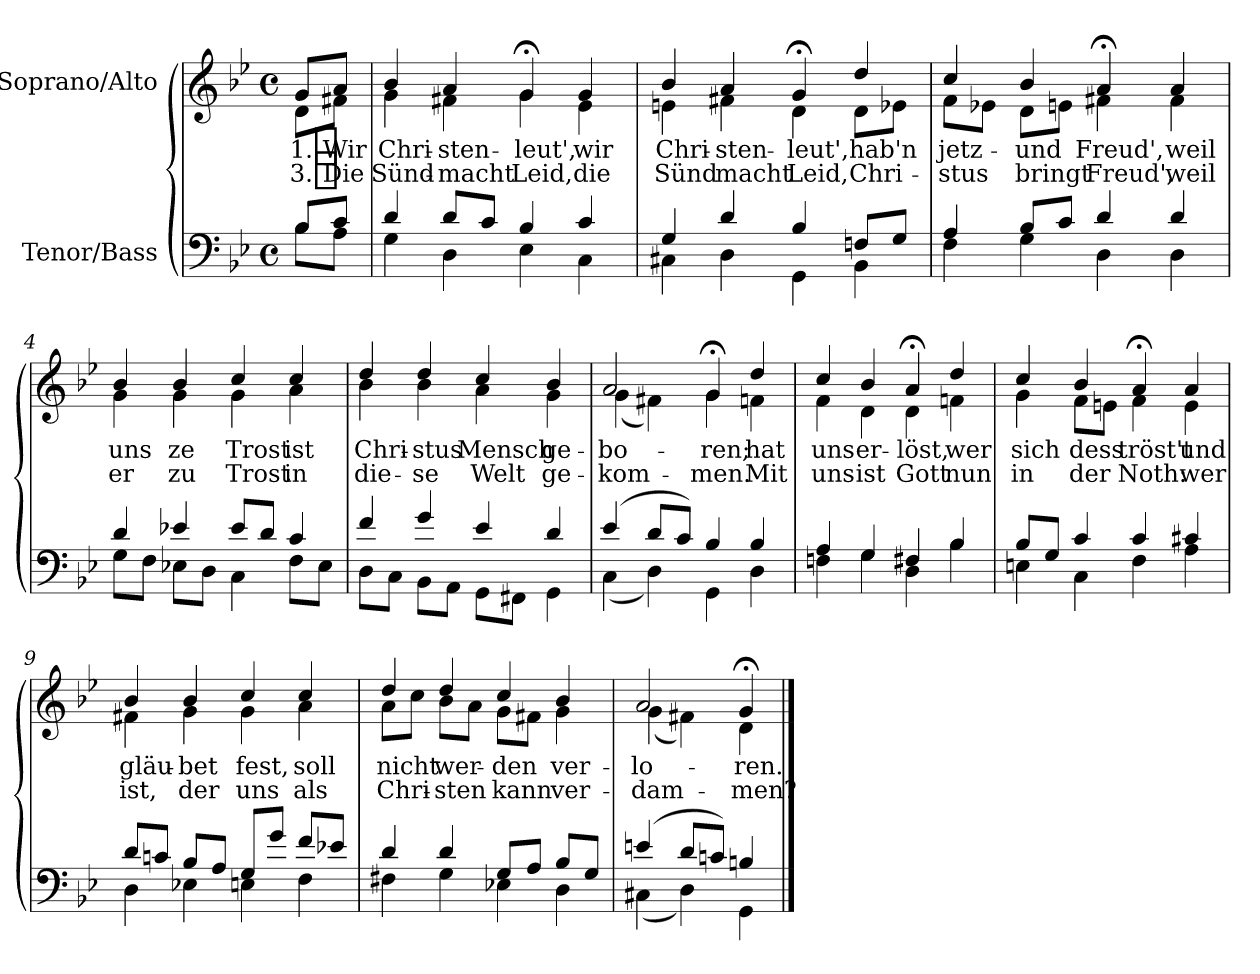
**kern	**kern	**text	**text
*part2	*part1	*part1	*part1
*staff2	*staff1	*staff1	*staff1
*I"Tenor/Bass	*I"Soprano/Alto	*	*
*clefF4	*clefG2	*	*
*k[b-e-]	*k[b-e-]	*	*
*M4/4	*M4/4	*	*
*met(c)	*met(c)	*	*
=	=	=	=
*^	*	*	*
!	!	!	!LO:LY:b	!LO:LY:b
*	*	*^	*	*
8B-/L	8B-\L	8g/L	8d\L	1. Wir	3. Die
8c/J	8A\J	8a/J	8f#X\J	.	.
=1	=1	=1	=1	=1	=1
!	!	!	!	!LO:LY:b	!LO:LY:b
4d/	4G\	4b-/	4g\	Chri-	Sünd-
!	!	!	!	!LO:LY:b	!LO:LY:b
8d/L	4D\	4a/	4f#X\	-sten-	-macht
8c/J	.	.	.	.	.
!	!	!	!	!LO:LY:b	!LO:LY:b
4B-/	4E-\	4g;</	4g\	-leut',	Leid,
!	!	!	!	!LO:LY:b	!LO:LY:b
4c/	4C\	4g/	4e-\	wir	die
=2	=2	=2	=2	=2	=2
!	!	!	!	!LO:LY:b	!LO:LY:b
4G/	4C#X\	4b-/	4en\	Chri-	Sünd
!	!	!	!	!LO:LY:b	!LO:LY:b
4d/	4D\	4a/	4f#X\	-sten-	macht
!	!	!	!	!LO:LY:b	!LO:LY:b
4B-/	4GG\	4g;</	4d\	-leut',	Leid,
!	!	!	!	!LO:LY:b	!LO:LY:b
8Fn/L	4BB-\	4dd/	8d\L	hab'n	Chri-
8G/J	.	.	8e-X\J	.	.
=3	=3	=3	=3	=3	=3
!	!	!	!	!LO:LY:b	!LO:LY:b
4A/	4F\	4cc/	8f\L	jetz-	-stus
.	.	.	8e-X\J	.	.
!	!	!	!	!LO:LY:b	!LO:LY:b
8B-/L	4G\	4b-/	8d\L	-und	bringt
8c/J	.	.	8en\J	.	.
!	!	!	!	!LO:LY:b	!LO:LY:b
4d/	4D\	4a;</	4f#X\	Freud',	Freud',
!	!	!	!	!LO:LY:b	!LO:LY:b
4d/	4D\	4a/	4f#\	weil	weil
!!LO:LB:g=z	!!
=4	=4	=4	=4	=4	=4
!	!	!	!	!LO:LY:b	!LO:LY:b
4d/	8G\L	4b-/	4g\	uns	er
.	8F\J	.	.	.	.
!	!	!	!	!LO:LY:b	!LO:LY:b
4e-X/	8E-X\L	4b-/	4g\	ze	zu
.	8D\J	.	.	.	.
!	!	!	!	!LO:LY:b	!LO:LY:b
8e-/L	4C\	4cc/	4g\	Trost	Trost
8d/J	.	.	.	.	.
!	!	!	!	!LO:LY:b	!LO:LY:b
4c/	8F\L	4cc/	4a\	ist	in
.	8E-\J	.	.	.	.
=5	=5	=5	=5	=5	=5
!	!	!	!	!LO:LY:b	!LO:LY:b
4f/	8D\L	4dd/	4b-\	Chri-	die-
.	8C\J	.	.	.	.
!	!	!	!	!LO:LY:b	!LO:LY:b
4g/	8BB-\L	4dd/	4b-\	-stus	-se
.	8AA\J	.	.	.	.
!	!	!	!	!LO:LY:b	!LO:LY:b
4e-/	8GG\L	4cc/	4a\	Mensch	Welt
.	8FF#X\J	.	.	.	.
!	!	!	!	!LO:LY:b	!LO:LY:b
4d/	4GG\	4b-/	4g\	ge-	ge-
=6	=6	=6	=6	=6	=6
!	!	!	!	!LO:LY:b	!LO:LY:b
(4e-/	(4C\	2a/	(4g\	-bo-	-kom-
8d/L	4D\)	.	4f#X\)	.	.
8c/J)	.	.	.	.	.
!	!	!	!	!LO:LY:b	!LO:LY:b
4B-/	4GG\	4g;</	4g\	-ren;	-men.
!	!	!	!	!LO:LY:b	!LO:LY:b
4B-/	4D\	4dd/	4fn\	hat	Mit
=7	=7	=7	=7	=7	=7
!	!	!	!	!LO:LY:b	!LO:LY:b
4A/	4Fn\	4cc/	4f\	uns	uns
!	!	!	!	!LO:LY:b	!LO:LY:b
4G/	4G\	4b-/	4d\	er-	ist
!	!	!	!	!LO:LY:b	!LO:LY:b
4F#X/	4D\	4a;</	4d\	-löst,	Gott
!	!	!	!	!LO:LY:b	!LO:LY:b
4B-/	4B-\	4dd/	4fn\	wer	nun
!!LO:LB:g=z	!!
=8	=8	=8	=8	=8	=8
!	!	!	!	!LO:LY:b	!LO:LY:b
8B-/L	4En\	4cc/	4g\	sich	in
8G/J	.	.	.	.	.
!	!	!	!	!LO:LY:b	!LO:LY:b
4c/	4C\	4b-/	8f\L	dess	der
.	.	.	8en\J	.	.
!	!	!	!	!LO:LY:b	!LO:LY:b
4c/	4F\	4a;</	4f\	tröst't	Noth:
!	!	!	!	!LO:LY:b	!LO:LY:b
4c#X/	4A\	4a/	4e\	und	wer
=9	=9	=9	=9	=9	=9
!	!	!	!	!LO:LY:b	!LO:LY:b
8d/L	4D\	4b-/	4f#X\	gläu-	ist,
8cn/J	.	.	.	.	.
!	!	!	!	!LO:LY:b	!LO:LY:b
8B-/L	4E-X\	4b-/	4g\	-bet	der
8A/J	.	.	.	.	.
!	!	!	!	!LO:LY:b	!LO:LY:b
8G/L	4En\	4cc/	4g\	fest,	uns
8g/J	.	.	.	.	.
!	!	!	!	!LO:LY:b	!LO:LY:b
8f/L	4F\	4cc/	4a\	soll	als
8e-X/J	.	.	.	.	.
=10	=10	=10	=10	=10	=10
!	!	!	!	!LO:LY:b	!LO:LY:b
4d/	4F#X\	4dd/	8a\L	nicht	Chri-
.	.	.	8cc\J	.	.
!	!	!	!	!LO:LY:b	!LO:LY:b
4d/	4G\	4dd/	8b-\L	wer-	-sten
.	.	.	8a\J	.	.
!	!	!	!	!LO:LY:b	!LO:LY:b
8G/L	4E-X\	4cc/	8g\L	-den	kann
8A/J	.	.	8f#X\J	.	.
!	!	!	!	!LO:LY:b	!LO:LY:b
8B-/L	4D\	4b-/	4g\	ver-	ver-
8G/J	.	.	.	.	.
=11	=11	=11	=11	=11	=11
!	!	!	!	!LO:LY:b	!LO:LY:b
(4en/	(4C#X\	2a/	(4g\	-lo-	-dam-
8d/L	4D\)	.	4f#X\)	.	.
8cn/J)	.	.	.	.	.
!	!	!	!	!LO:LY:b	!LO:LY:b
4Bn/	4GG\	4g;</	4d\	-ren.	-men?
*v	*v	*	*	*	*
*	*v	*v	*	*
==	==	==	==
*-	*-	*-	*-
